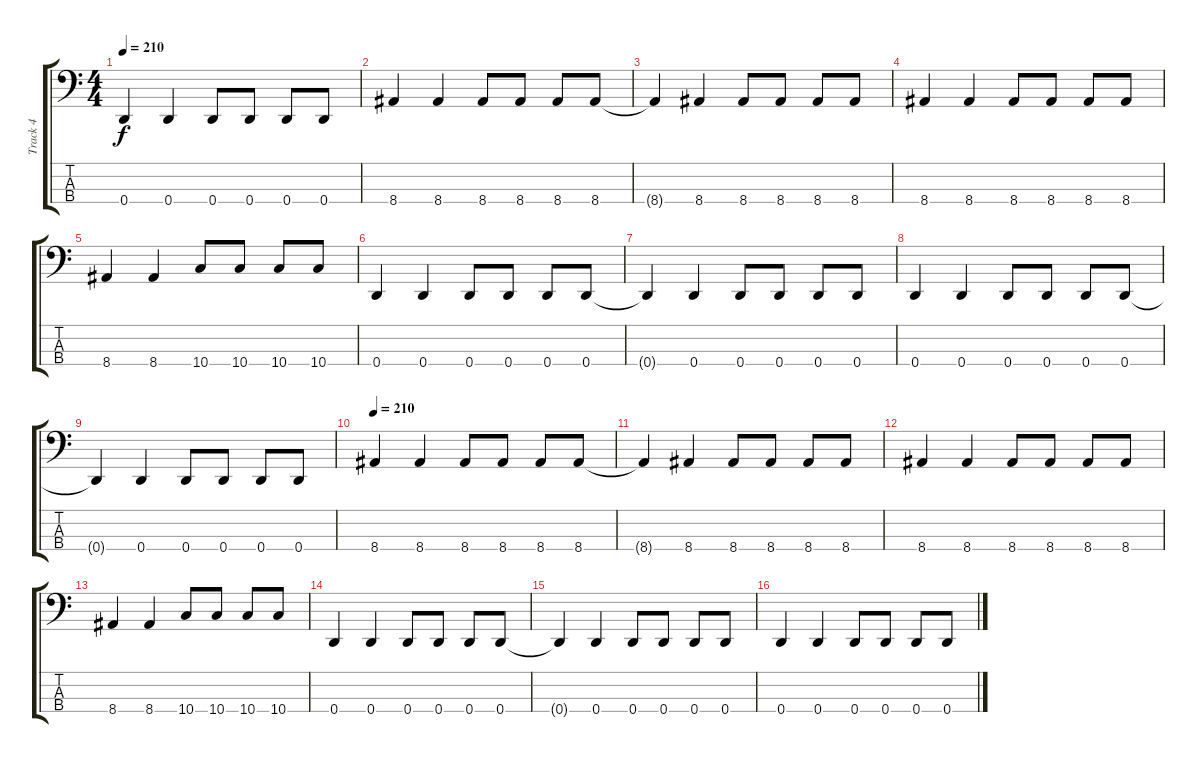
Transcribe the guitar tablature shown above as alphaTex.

\track ("Track 4" "Track 4") {instrument electricbasspick}
\staff {score tabs}
\tuning (G2 D2 A1 D1) {hide}
\ts (4 4)
\tempo 210
\clef f4
\ks c
0.4{t}.4{dy f} 0.4.4 0.4.8 0.4.8 0.4.8 0.4.8 |
8.4.4 8.4.4 8.4.8 8.4.8 8.4.8 8.4.8 |
8.4{t}.4 8.4.4 8.4.8 8.4.8 8.4.8 8.4.8 |
8.4.4 8.4.4 8.4.8 8.4.8 8.4.8 8.4.8 |
8.4.4 8.4.4 10.4.8 10.4.8 10.4.8 10.4.8 |
0.4.4 0.4.4 0.4.8 0.4.8 0.4.8 0.4.8 |
0.4{t}.4 0.4.4 0.4.8 0.4.8 0.4.8 0.4.8 |
0.4.4 0.4.4 0.4.8 0.4.8 0.4.8 0.4.8 |
0.4{t}.4 0.4.4 0.4.8 0.4.8 0.4.8 0.4.8 |
\tempo 210
8.4.4 8.4.4 8.4.8 8.4.8 8.4.8 8.4.8 |
8.4{t}.4 8.4.4 8.4.8 8.4.8 8.4.8 8.4.8 |
8.4.4 8.4.4 8.4.8 8.4.8 8.4.8 8.4.8 |
8.4.4 8.4.4 10.4.8 10.4.8 10.4.8 10.4.8 |
0.4.4 0.4.4 0.4.8 0.4.8 0.4.8 0.4.8 |
0.4{t}.4 0.4.4 0.4.8 0.4.8 0.4.8 0.4.8 |
0.4.4 0.4.4 0.4.8 0.4.8 0.4.8 0.4.8
